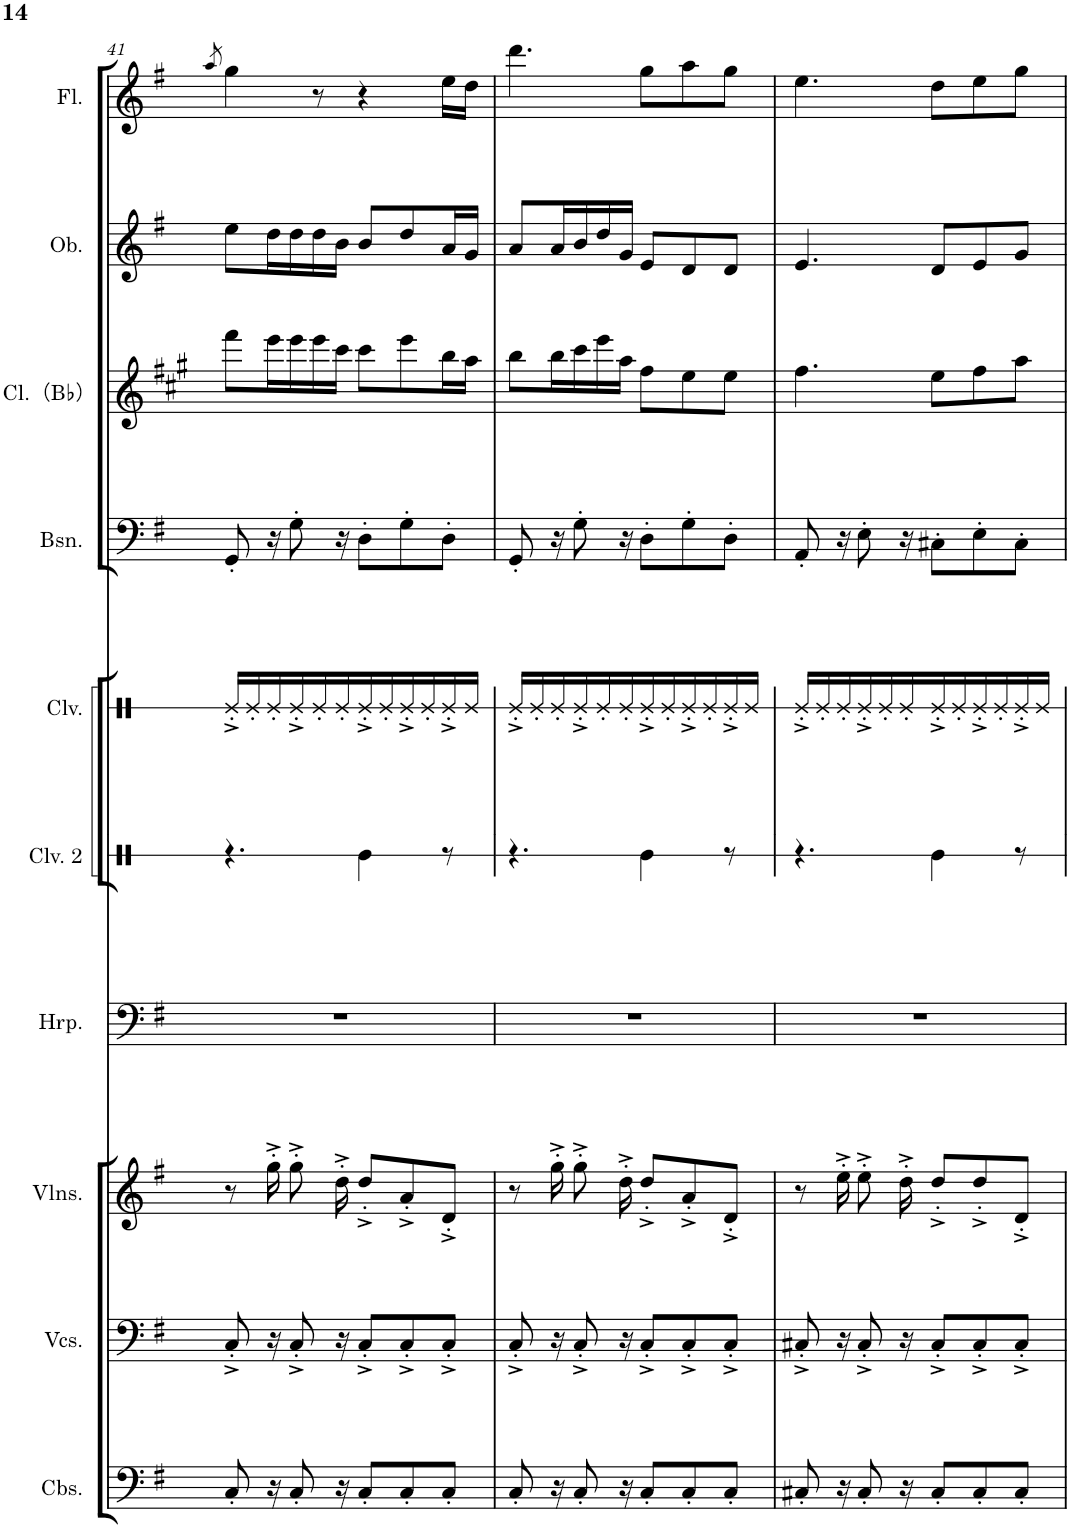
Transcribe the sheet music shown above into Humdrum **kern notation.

**kern	**kern	**kern	**kern	**kern	**kern	**kern	**kern	**kern	**kern
*part10	*part9	*part8	*part7	*part6	*part5	*part4	*part3	*part2	*part1
*staff10	*staff9	*staff8	*staff7	*staff6	*staff5	*staff4	*staff3	*staff2	*staff1
*I"乐队低音提琴	*I"乐队大提琴	*I"乐队小提琴	*I"西洋筝	*I"响棒 2	*I"响棒	*I"大管	*I"Hulurinet（Bb）	*I"西洋双簧笙	*I"西洋铁笛
!!LO:PB:g=z
*clefF4	*clefF4	*clefG2	*clefF4	*clefX	*clefX	*clefF4	*clefG2	*clefG2	*clefG2
*Trd7c12	*	*	*	*	*	*	*Trd1c2	*	*
*k[f#]	*k[f#]	*k[f#]	*k[f#]	*k[]	*k[]	*k[f#]	*k[f#c#g#]	*k[f#]	*k[f#]
*M6/8	*M6/8	*M6/8	*M6/8	*M6/8	*M6/8	*M6/8	*M6/8	*M6/8	*M6/8
=41	=41	=41	=41	=41	=41	=41	=41	=41	=41
.	.	.	.	.	.	.	.	.	8qaa/
8C'/	8C'^/	8r	2.r	4.r	16Re'^/LL	8GG'/	8fff#\L	8ee\L	4gg\
.	.	.	.	.	16Re'/	.	.	.	.
16r	16r	16gg'^\	.	.	16Re'/	16r	16eee\L	16dd\L	.
8C'/	8C'^/	8gg'^\	.	.	16Re'^/	8G'\	16eee\	16dd\	.
.	.	.	.	.	16Re'/	.	16eee\	16dd\	8r
16r	16r	16dd'^\	.	.	16Re'/	16r	16ccc#\JJ	16b\JJ	.
8C'/L	8C'^/L	8dd'^/L	.	4Re\	16Re'^/	8D'\L	8ccc#\L	8b/L	4r
.	.	.	.	.	16Re'/	.	.	.	.
8C'/	8C'^/	8a'^/	.	.	16Re'^/	8G'\	8eee\	8dd/	.
.	.	.	.	.	16Re'/	.	.	.	.
8C'/J	8C'^/J	8d'^/J	.	8r	16Re'^/	8D'\J	16bb\L	16a/L	16ee\LL
.	.	.	.	.	16Re/JJ	.	16aa\JJ	16g/JJ	16dd\JJ
=42	=42	=42	=42	=42	=42	=42	=42	=42	=42
8C'/	8C'^/	8r	2.r	4.r	16Re'^/LL	8GG'/	8bb\L	8a/L	4.ddd\
.	.	.	.	.	16Re'/	.	.	.	.
16r	16r	16gg'^\	.	.	16Re'/	16r	16bb\L	16a/L	.
8C'/	8C'^/	8gg'^\	.	.	16Re'^/	8G'\	16ccc#\	16b/	.
.	.	.	.	.	16Re'/	.	16eee\	16dd/	.
16r	16r	16dd'^\	.	.	16Re'/	16r	16aa\JJ	16g/JJ	.
8C'/L	8C'^/L	8dd'^/L	.	4Re\	16Re'^/	8D'\L	8ff#\L	8e/L	8gg\L
.	.	.	.	.	16Re'/	.	.	.	.
8C'/	8C'^/	8a'^/	.	.	16Re'^/	8G'\	8ee\	8d/	8aa\
.	.	.	.	.	16Re'/	.	.	.	.
8C'/J	8C'^/J	8d'^/J	.	8r	16Re'^/	8D'\J	8ee\J	8d/J	8gg\J
.	.	.	.	.	16Re/JJ	.	.	.	.
=43	=43	=43	=43	=43	=43	=43	=43	=43	=43
8C#X'/	8C#X'^/	8r	2.r	4.r	16Re'^/LL	8AA'/	4.ff#\	4.e/	4.ee\
.	.	.	.	.	16Re'/	.	.	.	.
16r	16r	16ee'^\	.	.	16Re'/	16r	.	.	.
8C#'/	8C#'^/	8ee'^\	.	.	16Re'^/	8E'\	.	.	.
.	.	.	.	.	16Re'/	.	.	.	.
16r	16r	16dd'^\	.	.	16Re'/	16r	.	.	.
8C#'/L	8C#'^/L	8dd'^/L	.	4Re\	16Re'^/	8C#X'\L	8ee\L	8d/L	8dd\L
.	.	.	.	.	16Re'/	.	.	.	.
8C#'/	8C#'^/	8dd'^/	.	.	16Re'^/	8E'\	8ff#\	8e/	8ee\
.	.	.	.	.	16Re'/	.	.	.	.
8C#'/J	8C#'^/J	8d'^/J	.	8r	16Re'^/	8C#'\J	8aa\J	8g/J	8gg\J
.	.	.	.	.	16Re/JJ	.	.	.	.
=	=	=	=	=	=	=	=	=	=
*-	*-	*-	*-	*-	*-	*-	*-	*-	*-
